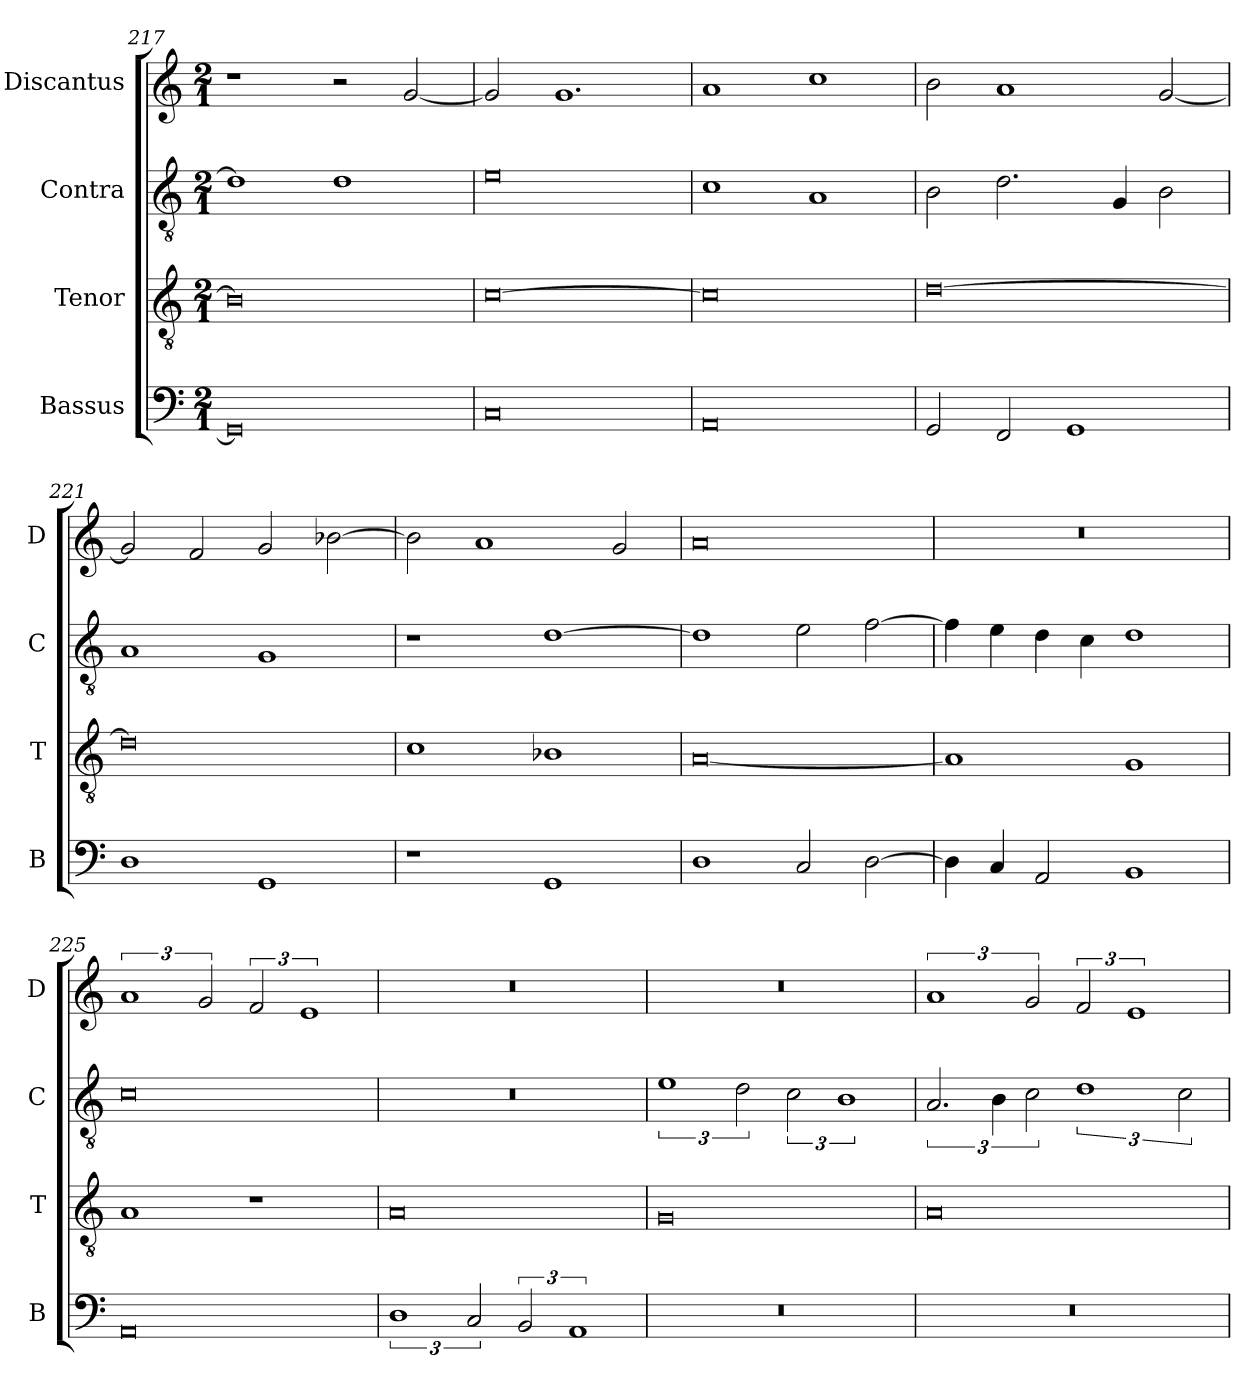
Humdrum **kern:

**kern	**kern	**kern	**kern
*part4	*part3	*part2	*part1
*staff4	*staff3	*staff2	*staff1
*I"Bassus	*I"Tenor	*I"Contra	*I"Discantus
*I'B	*I'T	*I'C	*I'D
*clefF4	*clefGv2	*clefGv2	*clefG2
*k[]	*k[]	*k[]	*k[]
*M2/1	*M2/1	*M2/1	*M2/1
=217	=217	=217	=217
0GG]	0B]	1d]	1r
.	.	1d	2r
.	.	.	[2g/
=218	=218	=218	=218
0C	[0c	0e	2g/]
.	.	.	1.g
=219	=219	=219	=219
0AA	0c]	1c	1a
.	.	1A	1cc
=220	=220	=220	=220
2GG/	[0d	2B\	2b\
2FF/	.	2.d\	1a
1GG	.	.	.
.	.	4G/	.
.	.	2B\	[2g/
=221	=221	=221	=221
1D	0d]	1A	2g/]
.	.	.	2f/
1GG	.	1G	2g/
.	.	.	[2b-X\
=222	=222	=222	=222
1r	1c	1r	2b-\]
.	.	.	1a
1GG	1B-X	[1d	.
.	.	.	2g/
=223	=223	=223	=223
1D	[0A	1d]	0a
2C/	.	2e\	.
[2D\	.	[2f\	.
=224	=224	=224	=224
4D\]	1A]	4f\]	0r
4C/	.	4e\	.
2AA/	.	4d\	.
.	.	4c\	.
1BB	1G	1d	.
=225	=225	=225	=225
0AA	1A	0c	3%2a
.	.	.	3g/
.	1r	.	3f/
.	.	.	3%2e
=226	=226	=226	=226
3%2D	0A	0r	0r
3C/	.	.	.
3BB/	.	.	.
3%2AA	.	.	.
=227	=227	=227	=227
0r	0G	3%2e	0r
.	.	3d\	.
.	.	3c\	.
.	.	3%2B	.
=228	=228	=228	=228
0r	0A	3.A/	3%2a
.	.	6B\	.
.	.	3c\	3g/
.	.	3%2d	3f/
.	.	.	3%2e
.	.	3c\	.
=	=	=	=
*-	*-	*-	*-
